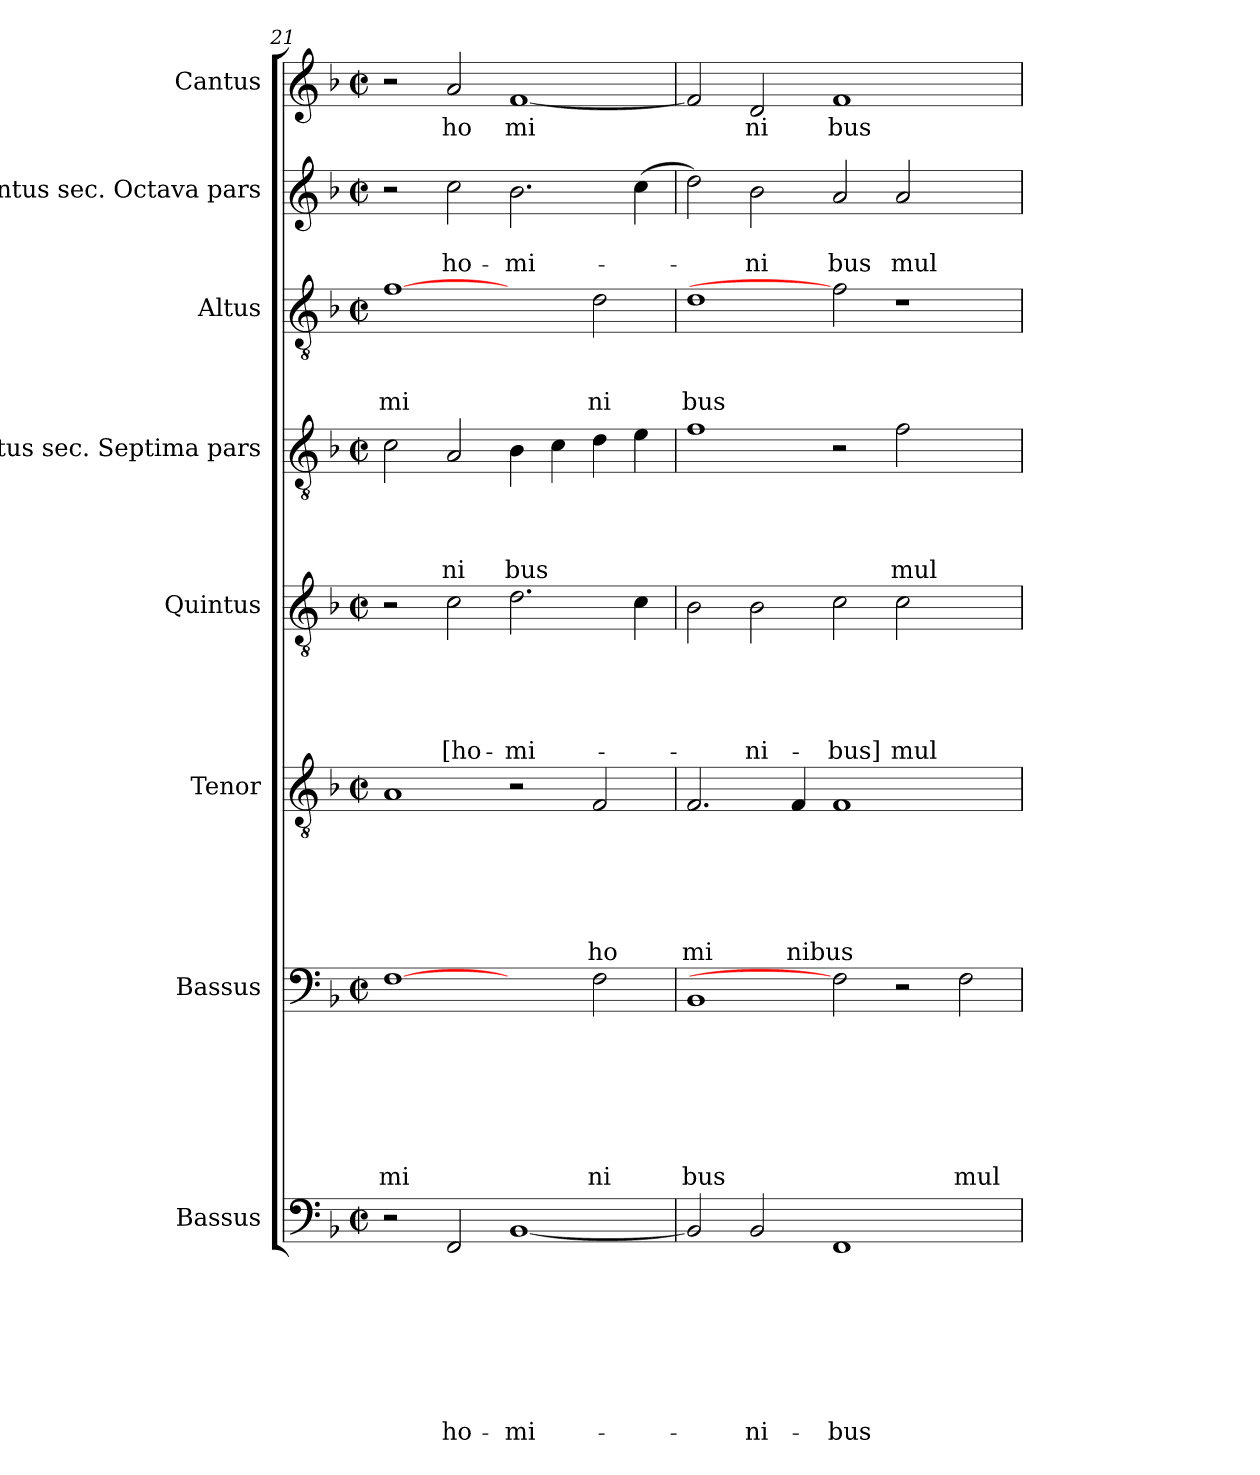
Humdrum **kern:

**kern	**text	**text	**text	**text	**text	**text	**text	**text	**kern	**text	**text	**text	**text	**text	**text	**text	**kern	**text	**text	**text	**text	**text	**text	**kern	**text	**text	**text	**text	**text	**kern	**text	**text	**text	**text	**kern	**text	**text	**text	**kern	**text	**text	**kern	**text
*part8	*part8	*part8	*part8	*part8	*part8	*part8	*part8	*part8	*part7	*part7	*part7	*part7	*part7	*part7	*part7	*part7	*part6	*part6	*part6	*part6	*part6	*part6	*part6	*part5	*part5	*part5	*part5	*part5	*part5	*part4	*part4	*part4	*part4	*part4	*part3	*part3	*part3	*part3	*part2	*part2	*part2	*part1	*part1
*staff8	*staff8	*staff8	*staff8	*staff8	*staff8	*staff8	*staff8	*staff8	*staff7	*staff7	*staff7	*staff7	*staff7	*staff7	*staff7	*staff7	*staff6	*staff6	*staff6	*staff6	*staff6	*staff6	*staff6	*staff5	*staff5	*staff5	*staff5	*staff5	*staff5	*staff4	*staff4	*staff4	*staff4	*staff4	*staff3	*staff3	*staff3	*staff3	*staff2	*staff2	*staff2	*staff1	*staff1
*I"Bassus	*	*	*	*	*	*	*	*	*I"Bassus	*	*	*	*	*	*	*	*I"Tenor	*	*	*	*	*	*	*I"Quintus	*	*	*	*	*	*I"Altus sec. Septima pars	*	*	*	*	*I"Altus	*	*	*	*I"Cantus sec. Octava pars	*	*	*I"Cantus	*
*	*	*	*	*	*	*	*	*	*I'Bassus	*	*	*	*	*	*	*	*I'Tenor	*	*	*	*	*	*	*I'Quintus	*	*	*	*	*	*	*	*	*	*	*I'Altus	*	*	*	*	*	*	*I'Cantus	*
!!LO:LB:g=z
*clefF4	*	*	*	*	*	*	*	*	*clefF4	*	*	*	*	*	*	*	*clefGv2	*	*	*	*	*	*	*clefGv2	*	*	*	*	*	*clefGv2	*	*	*	*	*clefGv2	*	*	*	*clefG2	*	*	*clefG2	*
*k[b-]	*	*	*	*	*	*	*	*	*k[b-]	*	*	*	*	*	*	*	*k[b-]	*	*	*	*	*	*	*k[b-]	*	*	*	*	*	*k[b-]	*	*	*	*	*k[b-]	*	*	*	*k[b-]	*	*	*k[b-]	*
*F:	*	*	*	*	*	*	*	*	*F:	*	*	*	*	*	*	*	*F:	*	*	*	*	*	*	*F:	*	*	*	*	*	*F:	*	*	*	*	*F:	*	*	*	*F:	*	*	*F:	*
*M2/2	*	*	*	*	*	*	*	*	*M2/2	*	*	*	*	*	*	*	*M2/2	*	*	*	*	*	*	*M2/2	*	*	*	*	*	*M2/2	*	*	*	*	*M2/2	*	*	*	*M2/2	*	*	*M2/2	*
*met(c|)	*	*	*	*	*	*	*	*	*met(c|)	*	*	*	*	*	*	*	*met(c|)	*	*	*	*	*	*	*met(c|)	*	*	*	*	*	*met(c|)	*	*	*	*	*met(c|)	*	*	*	*met(c|)	*	*	*met(c|)	*
=21	=21	=21	=21	=21	=21	=21	=21	=21	=21	=21	=21	=21	=21	=21	=21	=21	=21	=21	=21	=21	=21	=21	=21	=21	=21	=21	=21	=21	=21	=21	=21	=21	=21	=21	=21	=21	=21	=21	=21	=21	=21	=21	=21
!	!	!	!	!	!	!	!	!	!	!	!	!	!	!	!	!LO:LY:b	!	!	!	!	!	!	!	!	!	!	!	!	!	!	!	!	!	!	!	!	!	!LO:LY:b	!	!	!	!	!
2r	.	.	.	.	.	.	.	.	[1F	.	.	.	.	.	.	mi	1A	.	.	.	.	.	.	2r	.	.	.	.	.	2c\	.	.	.	.	[1f	.	.	mi	2r	.	.	2r	.
!	!	!	!	!	!	!	!	!LO:LY:b	!	!	!	!	!	!	!	!	!	!	!	!	!	!	!	!	!	!	!	!	!LO:LY:b	!	!	!	!	!LO:LY:b	!	!	!	!	!	!	!LO:LY:b	!	!LO:LY:b
2FF/	.	.	.	.	.	.	.	ho-	.	.	.	.	.	.	.	.	.	.	.	.	.	.	.	2c\	.	.	.	.	[ho-	2A/	.	.	.	-ni	.	.	.	.	2cc\	.	ho-	2a/	ho
!	!	!	!	!	!	!	!	!LO:LY:b	!	!	!	!	!	!	!	!	!	!	!	!	!	!	!	!	!	!	!	!	!LO:LY:b	!	!	!	!	!LO:LY:b	!	!	!	!	!	!	!LO:LY:b	!	!LO:LY:b
[<1BB-	.	.	.	.	.	.	.	-mi-	2ryy	.	.	.	.	.	.	.	2r	.	.	.	.	.	.	2.d\	.	.	.	.	-mi-	4B-\	.	.	.	bus	2ryy	.	.	.	2.b-\	.	-mi-	[<1f	mi
.	.	.	.	.	.	.	.	.	.	.	.	.	.	.	.	.	.	.	.	.	.	.	.	.	.	.	.	.	.	4c\	.	.	.	.	.	.	.	.	.	.	.	.	.
!	!	!	!	!	!	!	!	!	!	!	!	!	!	!	!	!LO:LY:b	!	!	!	!	!	!	!LO:LY:b	!	!	!	!	!	!	!	!	!	!	!	!	!	!	!LO:LY:b	!	!	!	!	!
.	.	.	.	.	.	.	.	.	2F\	.	.	.	.	.	.	ni	2F/	.	.	.	.	.	-ho	.	.	.	.	.	.	4d\	.	.	.	.	2d\	.	.	ni	.	.	.	.	.
.	.	.	.	.	.	.	.	.	.	.	.	.	.	.	.	.	.	.	.	.	.	.	.	4c\	.	.	.	.	.	4e\	.	.	.	.	.	.	.	.	(>4cc\	.	.	.	.
=22	=22	=22	=22	=22	=22	=22	=22	=22	=22	=22	=22	=22	=22	=22	=22	=22	=22	=22	=22	=22	=22	=22	=22	=22	=22	=22	=22	=22	=22	=22	=22	=22	=22	=22	=22	=22	=22	=22	=22	=22	=22	=22	=22
!	!	!	!	!	!	!	!	!	!	!	!	!	!	!	!	!LO:LY:b	!	!	!	!	!	!	!LO:LY:b	!	!	!	!	!	!	!	!	!	!	!	!	!	!	!LO:LY:b	!	!	!	!	!
2BB-/]	.	.	.	.	.	.	.	.	1BB-	.	.	.	.	.	.	bus	2.F/	.	.	.	.	.	mi	2B-\	.	.	.	.	.	1f	.	.	.	.	1d	.	.	bus	2dd\)	.	.	2f/]	.
!	!	!	!	!	!	!	!	!LO:LY:b	!	!	!	!	!	!	!	!	!	!	!	!	!	!	!	!	!	!	!	!	!LO:LY:b	!	!	!	!	!	!	!	!	!	!	!	!LO:LY:b	!	!LO:LY:b
2BB-/	.	.	.	.	.	.	.	-ni-	.	.	.	.	.	.	.	.	.	.	.	.	.	.	.	2B-\	.	.	.	.	-ni-	.	.	.	.	.	.	.	.	.	2b-\	.	-ni	2d/	ni
!	!	!	!	!	!	!	!	!	!	!	!	!	!	!	!	!	!	!	!	!	!	!	!LO:LY:b	!	!	!	!	!	!	!	!	!	!	!	!	!	!	!	!	!	!	!	!
.	.	.	.	.	.	.	.	.	.	.	.	.	.	.	.	.	4F/	.	.	.	.	.	nibus	.	.	.	.	.	.	.	.	.	.	.	.	.	.	.	.	.	.	.	.
!	!	!	!	!	!	!	!	!LO:LY:b	!	!	!	!	!	!	!	!	!	!	!	!	!	!	!	!	!	!	!	!	!LO:LY:b	!	!	!	!	!	!	!	!	!	!	!	!LO:LY:b	!	!LO:LY:b
1FF	.	.	.	.	.	.	.	-bus	2F]	.	.	.	.	.	.	.	1F	.	.	.	.	.	.	2c\	.	.	.	.	-bus]	2r	.	.	.	.	2f]	.	.	.	2a/	.	bus	1f	bus
!	!	!	!	!	!	!	!	!	!	!	!	!	!	!	!	!	!	!	!	!	!	!	!	!	!	!	!	!	!LO:LY:b	!	!	!	!	!LO:LY:b	!	!	!	!	!	!	!LO:LY:b	!	!
.	.	.	.	.	.	.	.	.	2r	.	.	.	.	.	.	.	.	.	.	.	.	.	.	2c\	.	.	.	.	mul-	2f\	.	.	.	mul	1r	.	.	.	2a/	.	mul-	.	.
!	!	!	!	!	!	!	!	!	!	!	!	!	!	!	!	!LO:LY:b	!	!	!	!	!	!	!	!	!	!	!	!	!	!	!	!	!	!	!	!	!	!	!	!	!	!	!
2ryy	.	.	.	.	.	.	.	.	2F\	.	.	.	.	.	.	mul	2ryy	.	.	.	.	.	.	2ryy	.	.	.	.	.	2ryy	.	.	.	.	.	.	.	.	2ryy	.	.	2ryy	.
=	=	=	=	=	=	=	=	=	=	=	=	=	=	=	=	=	=	=	=	=	=	=	=	=	=	=	=	=	=	=	=	=	=	=	=	=	=	=	=	=	=	=	=
*-	*-	*-	*-	*-	*-	*-	*-	*-	*-	*-	*-	*-	*-	*-	*-	*-	*-	*-	*-	*-	*-	*-	*-	*-	*-	*-	*-	*-	*-	*-	*-	*-	*-	*-	*-	*-	*-	*-	*-	*-	*-	*-	*-
